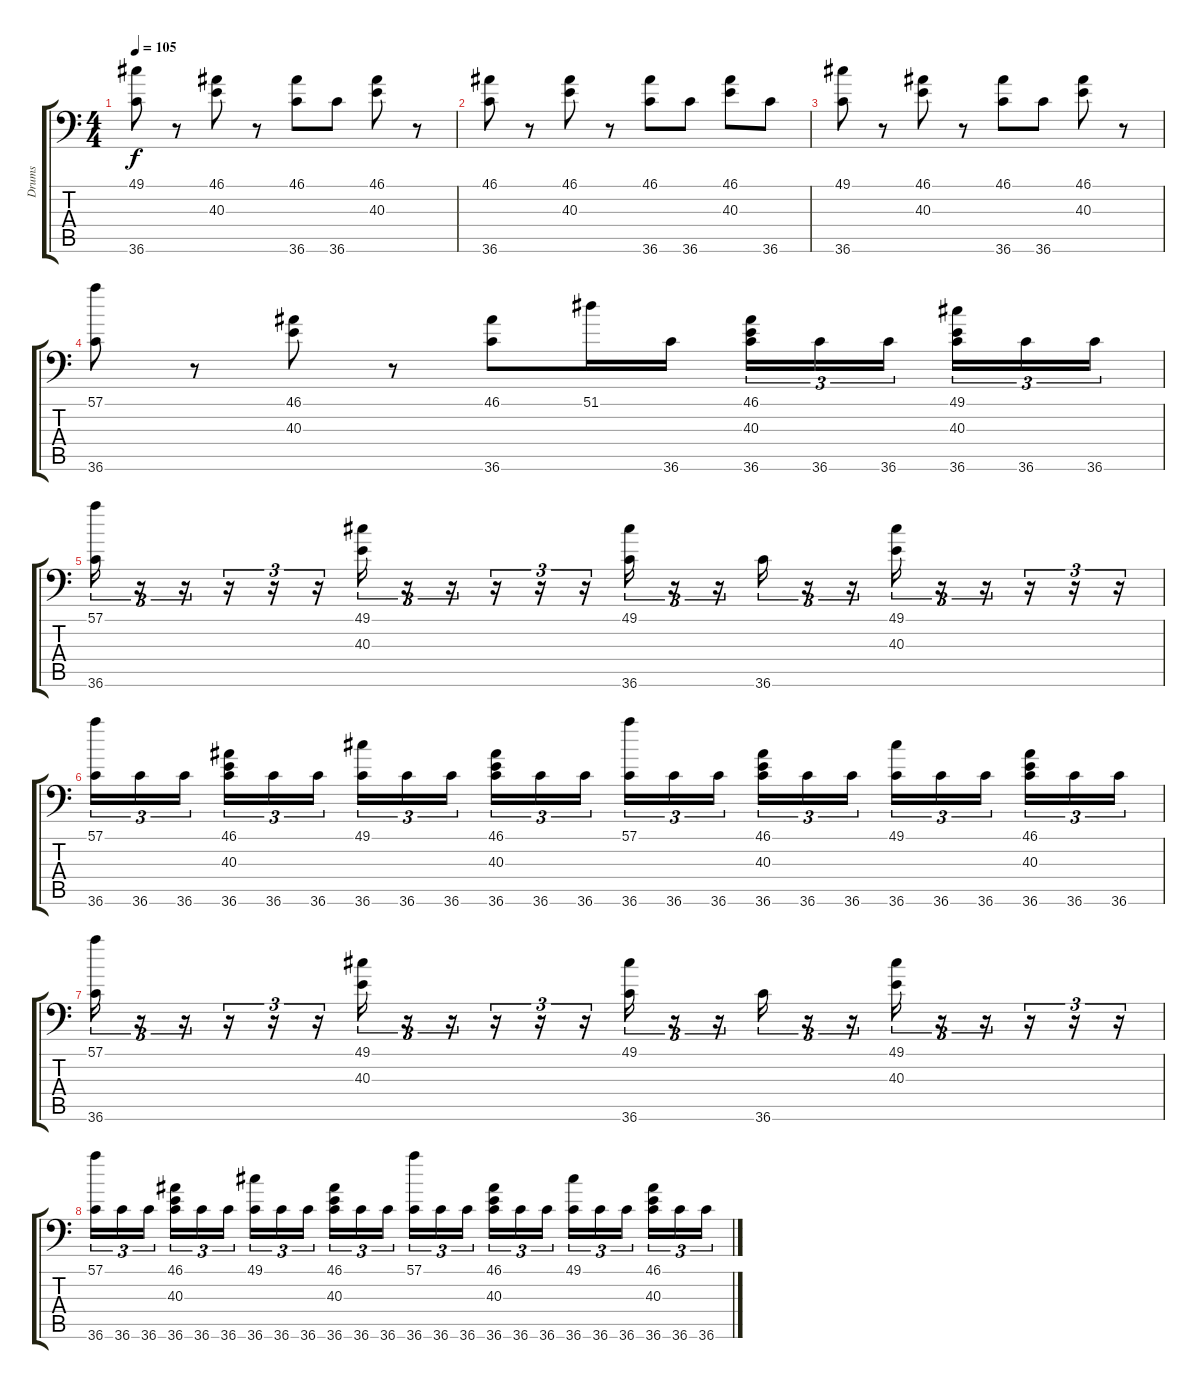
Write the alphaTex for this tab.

\track ("Drums" "Drums") {instrument acousticgrandpiano}
\staff {score tabs}
\tuning (C-1 C-1 C-1 C-1 C-1 C-1) {hide}
\ts (4 4)
\tempo 105
\clef f4
\ks c
(49.1 36.6).8{dy f} r.8 (46.1 40.3).8 r.8 (46.1 36.6).8 36.6.8 (46.1 40.3).8 r.8 |
(46.1 36.6).8 r.8 (46.1 40.3).8 r.8 (46.1 36.6).8 36.6.8 (46.1 40.3).8 36.6.8 |
(49.1 36.6).8 r.8 (46.1 40.3).8 r.8 (46.1 36.6).8 36.6.8 (46.1 40.3).8 r.8 |
(57.1 36.6).8 r.8 (46.1 40.3).8 r.8 (46.1 36.6).8 51.1.16 36.6.16 (46.1 40.3 36.6).16{tu (3 2)} 36.6.16{tu (3 2)} 36.6.16{tu (3 2)} (49.1 40.3 36.6).16{tu (3 2)} 36.6.16{tu (3 2)} 36.6.16{tu (3 2)} |
(57.1 36.6).16{tu (3 2)} r.16{tu (3 2)} r.16{tu (3 2)} r.16{tu (3 2)} r.16{tu (3 2)} r.16{tu (3 2)} (49.1 40.3).16{tu (3 2)} r.16{tu (3 2)} r.16{tu (3 2)} r.16{tu (3 2)} r.16{tu (3 2)} r.16{tu (3 2)} (49.1 36.6).16{tu (3 2)} r.16{tu (3 2)} r.16{tu (3 2)} 36.6.16{tu (3 2)} r.16{tu (3 2)} r.16{tu (3 2)} (49.1 40.3).16{tu (3 2)} r.16{tu (3 2)} r.16{tu (3 2)} r.16{tu (3 2)} r.16{tu (3 2)} r.16{tu (3 2)} |
(57.1 36.6).16{tu (3 2)} 36.6.16{tu (3 2)} 36.6.16{tu (3 2)} (46.1 40.3 36.6).16{tu (3 2)} 36.6.16{tu (3 2)} 36.6.16{tu (3 2)} (49.1 36.6).16{tu (3 2)} 36.6.16{tu (3 2)} 36.6.16{tu (3 2)} (46.1 40.3 36.6).16{tu (3 2)} 36.6.16{tu (3 2)} 36.6.16{tu (3 2)} (57.1 36.6).16{tu (3 2)} 36.6.16{tu (3 2)} 36.6.16{tu (3 2)} (46.1 40.3 36.6).16{tu (3 2)} 36.6.16{tu (3 2)} 36.6.16{tu (3 2)} (49.1 36.6).16{tu (3 2)} 36.6.16{tu (3 2)} 36.6.16{tu (3 2)} (46.1 40.3 36.6).16{tu (3 2)} 36.6.16{tu (3 2)} 36.6.16{tu (3 2)} |
(57.1 36.6).16{tu (3 2)} r.16{tu (3 2)} r.16{tu (3 2)} r.16{tu (3 2)} r.16{tu (3 2)} r.16{tu (3 2)} (49.1 40.3).16{tu (3 2)} r.16{tu (3 2)} r.16{tu (3 2)} r.16{tu (3 2)} r.16{tu (3 2)} r.16{tu (3 2)} (49.1 36.6).16{tu (3 2)} r.16{tu (3 2)} r.16{tu (3 2)} 36.6.16{tu (3 2)} r.16{tu (3 2)} r.16{tu (3 2)} (49.1 40.3).16{tu (3 2)} r.16{tu (3 2)} r.16{tu (3 2)} r.16{tu (3 2)} r.16{tu (3 2)} r.16{tu (3 2)} |
(57.1 36.6).16{tu (3 2)} 36.6.16{tu (3 2)} 36.6.16{tu (3 2)} (46.1 40.3 36.6).16{tu (3 2)} 36.6.16{tu (3 2)} 36.6.16{tu (3 2)} (49.1 36.6).16{tu (3 2)} 36.6.16{tu (3 2)} 36.6.16{tu (3 2)} (46.1 40.3 36.6).16{tu (3 2)} 36.6.16{tu (3 2)} 36.6.16{tu (3 2)} (57.1 36.6).16{tu (3 2)} 36.6.16{tu (3 2)} 36.6.16{tu (3 2)} (46.1 40.3 36.6).16{tu (3 2)} 36.6.16{tu (3 2)} 36.6.16{tu (3 2)} (49.1 36.6).16{tu (3 2)} 36.6.16{tu (3 2)} 36.6.16{tu (3 2)} (46.1 40.3 36.6).16{tu (3 2)} 36.6.16{tu (3 2)} 36.6.16{tu (3 2)}
